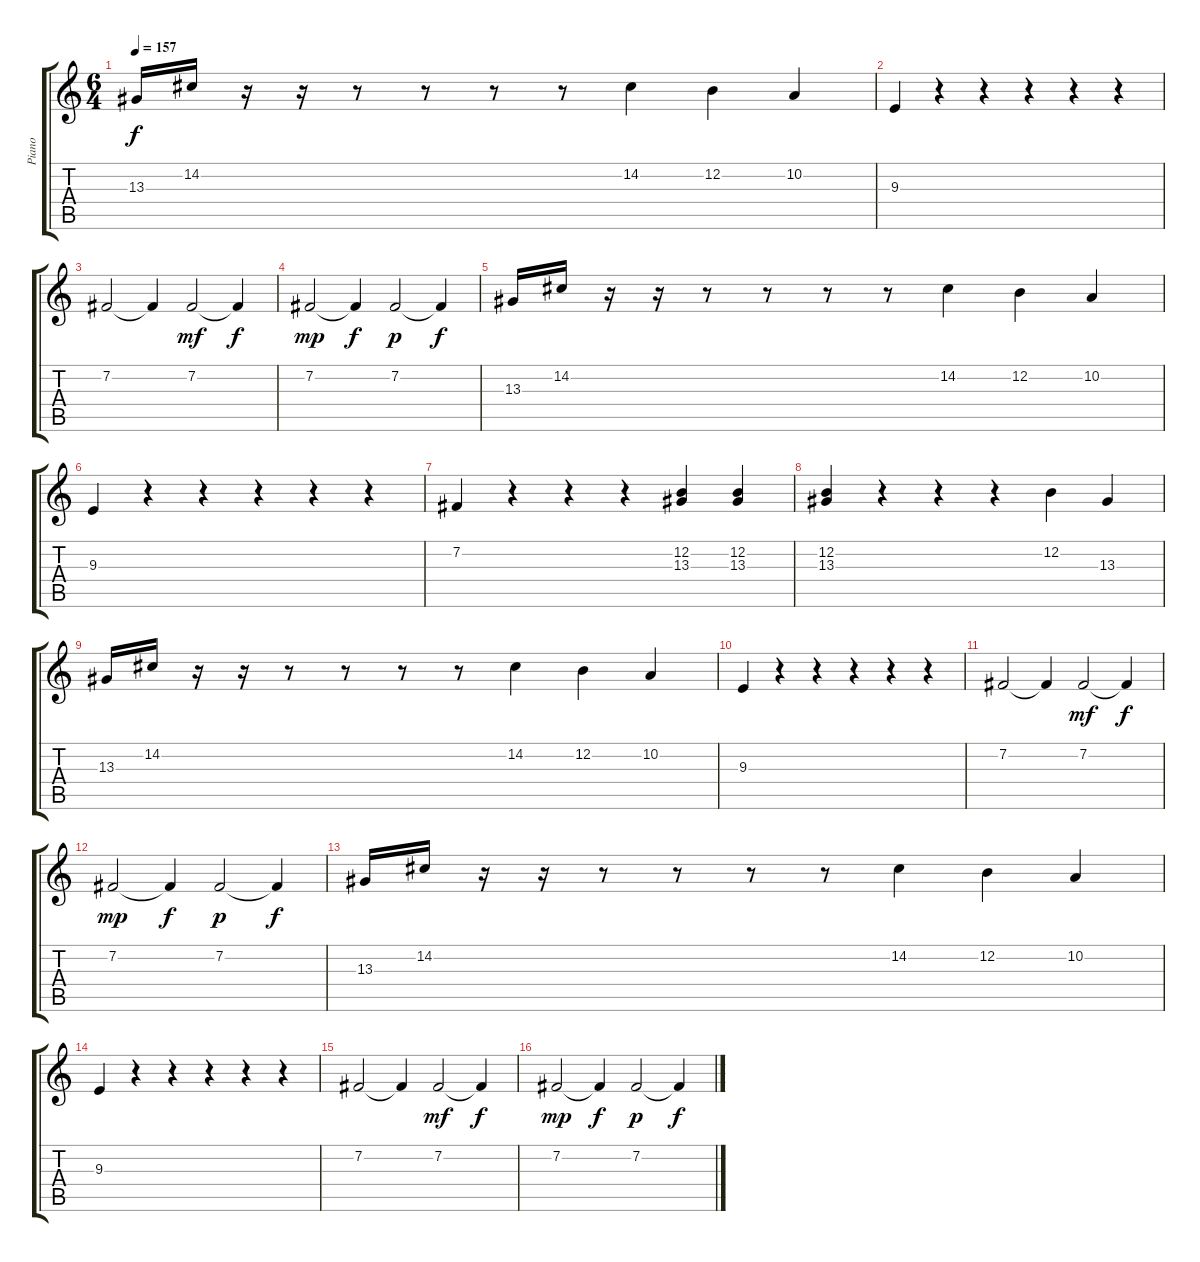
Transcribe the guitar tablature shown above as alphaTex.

\track ("Piano" "Piano") {instrument acousticgrandpiano}
\staff {score tabs}
\tuning (E4 B3 G3 D3 A2 E2) {hide}
\ts (6 4)
\tempo 157
\clef g2
\ks c
13.3.16{dy f} 14.2.16 r.16 r.16 r.8 r.8 r.8 r.8 14.2.4 12.2.4 10.2.4 |
9.3.4 r.4 r.4 r.4 r.4 r.4 |
7.2.2 7.2{t}.4 7.2.2{dy mf} 7.2{t}.4{dy f} |
7.2.2{dy mp} 7.2{t}.4{dy f} 7.2.2{dy p} 7.2{t}.4{dy f} |
13.3.16 14.2.16 r.16 r.16 r.8 r.8 r.8 r.8 14.2.4 12.2.4 10.2.4 |
9.3.4 r.4 r.4 r.4 r.4 r.4 |
7.2.4 r.4 r.4 r.4 (12.2 13.3).4 (12.2 13.3).4 |
(12.2 13.3).4 r.4 r.4 r.4 12.2.4 13.3.4 |
13.3.16 14.2.16 r.16 r.16 r.8 r.8 r.8 r.8 14.2.4 12.2.4 10.2.4 |
9.3.4 r.4 r.4 r.4 r.4 r.4 |
7.2.2 7.2{t}.4 7.2.2{dy mf} 7.2{t}.4{dy f} |
7.2.2{dy mp} 7.2{t}.4{dy f} 7.2.2{dy p} 7.2{t}.4{dy f} |
13.3.16 14.2.16 r.16 r.16 r.8 r.8 r.8 r.8 14.2.4 12.2.4 10.2.4 |
9.3.4 r.4 r.4 r.4 r.4 r.4 |
7.2.2 7.2{t}.4 7.2.2{dy mf} 7.2{t}.4{dy f} |
7.2.2{dy mp} 7.2{t}.4{dy f} 7.2.2{dy p} 7.2{t}.4{dy f}
